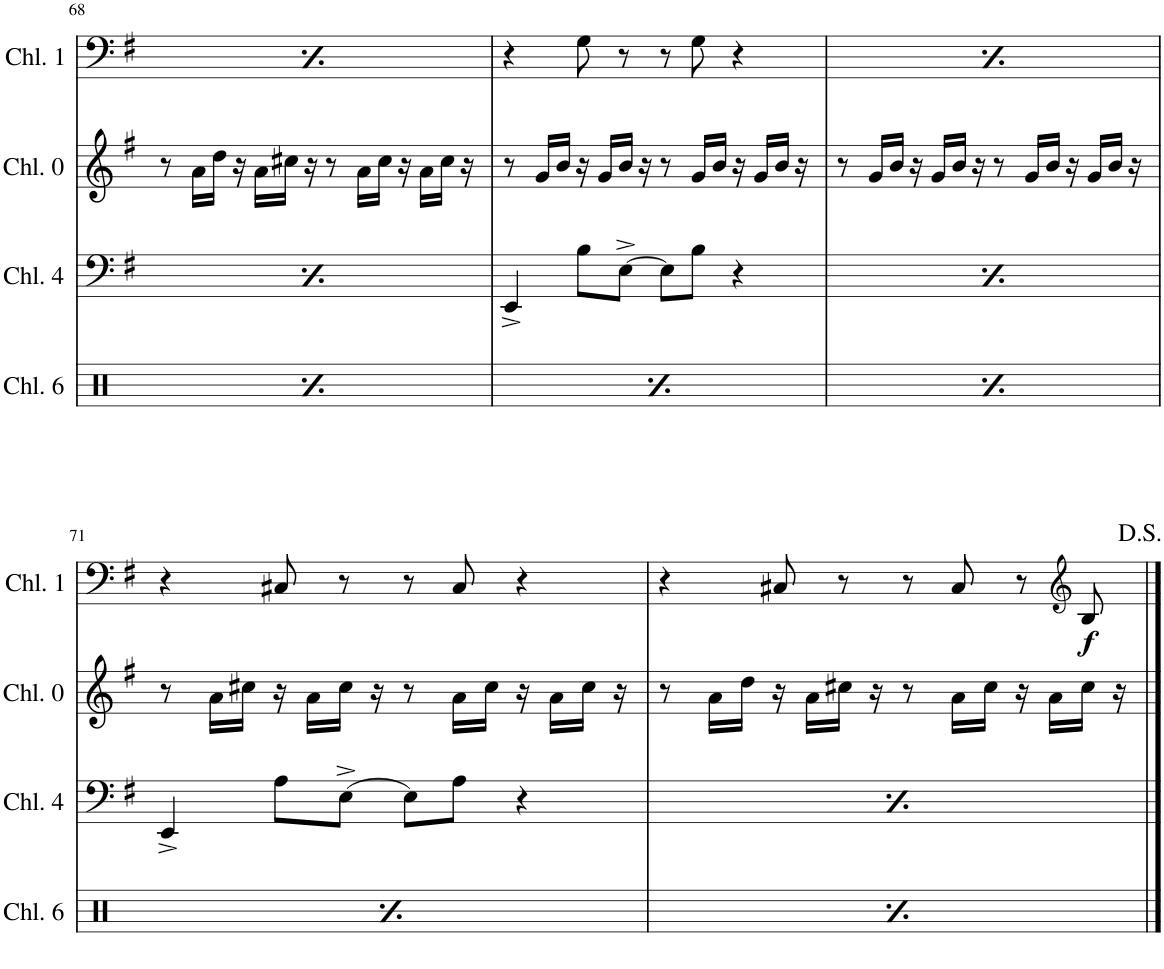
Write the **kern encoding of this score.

**kern	**dynam	**kern	**kern	**kern	**dynam
*part4	*part4	*part3	*part2	*part1	*part1
*staff4	*staff4	*staff3	*staff2	*staff1	*staff1
*I"Channel 6	*	*I"Channel 4	*I"Channel 0	*I"Channel 1	*
*I'Chl. 6	*	*I'Chl. 4	*I'Chl. 0	*I'Chl. 1	*
!!LO:PB:g=z
*clefX	*	*clefF4	*clefG2	*clefF4	*
*k[]	*	*k[f#]	*k[f#]	*k[f#]	*
*M4/4	*	*M4/4	*M4/4	*M4/4	*
*met(c)	*	*met(c)	*met(c)	*met(c)	*
=68	=68	=68	=68	=68	=68
!	!LO:DY:b	!	!	!	!
8Rd\L	p	4EE^/	8r	4r	.
8Rd\	.	.	16a\LL	.	.
.	.	.	16dd\JJ	.	.
8Rd\	.	8A\L	16r	8C#X/	.
.	.	.	16a\LL	.	.
8Rd\J	.	[8E^\J	16cc#X\JJ	8r	.
.	.	.	16r	.	.
8Rd\L	.	8E\L]	8r	8r	.
8Rd\	.	8A\J	16a\LL	8C#/	.
.	.	.	16cc#\JJ	.	.
8Rd\	.	4r	16r	4r	.
.	.	.	16a\LL	.	.
8Rd\J	.	.	16cc#\JJ	.	.
.	.	.	16r	.	.
=69	=69	=69	=69	=69	=69
!	!LO:DY:b	!	!	!	!
8Rd\L	p	4EE^/	8r	4r	.
8Rd\	.	.	16g/LL	.	.
.	.	.	16b/JJ	.	.
8Rd\	.	8B\L	16r	8G\	.
.	.	.	16g/LL	.	.
8Rd\J	.	[8E^\J	16b/JJ	8r	.
.	.	.	16r	.	.
8Rd\L	.	8E\L]	8r	8r	.
8Rd\	.	8B\J	16g/LL	8G\	.
.	.	.	16b/JJ	.	.
8Rd\	.	4r	16r	4r	.
.	.	.	16g/LL	.	.
8Rd\J	.	.	16b/JJ	.	.
.	.	.	16r	.	.
=70	=70	=70	=70	=70	=70
!	!LO:DY:b	!	!	!	!
8Rd\L	p	4EE^/	8r	4r	.
8Rd\	.	.	16g/LL	.	.
.	.	.	16b/JJ	.	.
8Rd\	.	8B\L	16r	8G\	.
.	.	.	16g/LL	.	.
8Rd\J	.	[8E^\J	16b/JJ	8r	.
.	.	.	16r	.	.
8Rd\L	.	8E\L]	8r	8r	.
8Rd\	.	8B\J	16g/LL	8G\	.
.	.	.	16b/JJ	.	.
8Rd\	.	4r	16r	4r	.
.	.	.	16g/LL	.	.
8Rd\J	.	.	16b/JJ	.	.
.	.	.	16r	.	.
!!LO:LB:g=z
=71	=71	=71	=71	=71	=71
!	!LO:DY:b	!	!	!	!
8Rd\L	p	4EE^/	8r	4r	.
8Rd\	.	.	16a\LL	.	.
.	.	.	16cc#X\JJ	.	.
8Rd\	.	8A\L	16r	8C#X/	.
.	.	.	16a\LL	.	.
8Rd\J	.	[8E^\J	16cc#\JJ	8r	.
.	.	.	16r	.	.
8Rd\L	.	8E\L]	8r	8r	.
8Rd\	.	8A\J	16a\LL	8C#/	.
.	.	.	16cc#\JJ	.	.
8Rd\	.	4r	16r	4r	.
.	.	.	16a\LL	.	.
8Rd\J	.	.	16cc#\JJ	.	.
.	.	.	16r	.	.
=72	=72	=72	=72	=72	=72
!	!LO:DY:b	!	!	!	!
8Rd\L	p	4EE^/	8r	4r	.
8Rd\	.	.	16a\LL	.	.
.	.	.	16dd\JJ	.	.
8Rd\	.	8A\L	16r	8C#X/	.
.	.	.	16a\LL	.	.
8Rd\J	.	[8E^\J	16cc#X\JJ	8r	.
.	.	.	16r	.	.
8Rd\L	.	8E\L]	8r	8r	.
8Rd\	.	8A\J	16a\LL	8C#/	.
.	.	.	16cc#\JJ	.	.
8Rd\	.	4r	16r	8r	.
.	.	.	16a\LL	.	.
*	*	*	*	*clefG2	*
!	!	!	!	!	!LO:DY:b
8Rd\J	.	.	16cc#\JJ	8B/	f
.	.	.	16r	.	.
==	==	==	==	==	==
*-	*-	*-	*-	*-	*-
